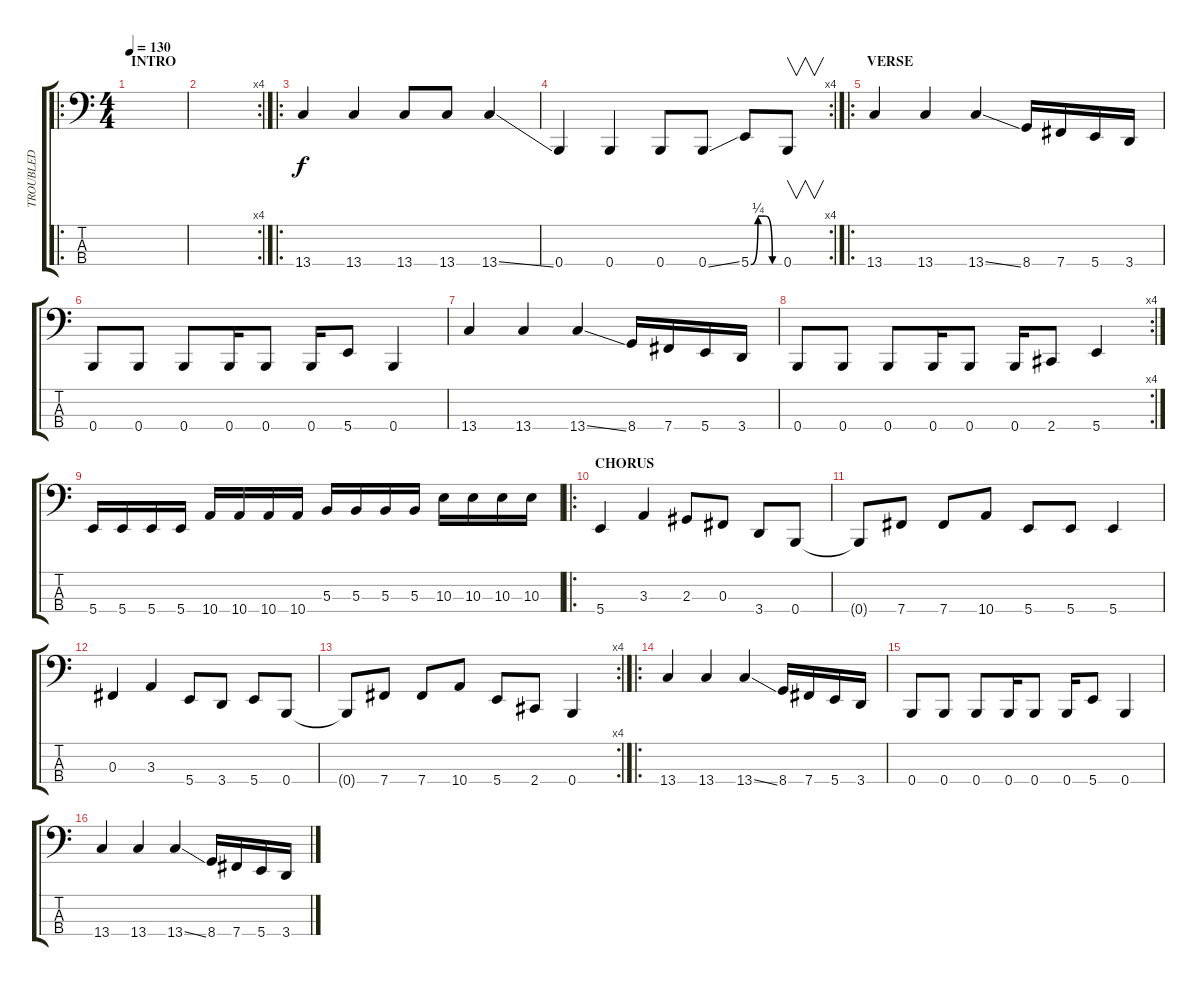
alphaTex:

\track ("TROUBLED" "TROUBLED") {instrument electricbasspick}
\staff {score tabs}
\tuning (E2 B1 Gb1 B0) {hide}
\ro
\ts (4 4)
\section ("" "INTRO")
\tempo 130
\clef f4
\ks c
|
\rc 4
|
\ro
13.4.4 13.4.4 13.4.8 13.4.8 13.4{ss}.4 |
\rc 4
0.4.4 0.4.4 0.4.8 0.4{ss}.8 5.4{be (custom 0 0 15 1 30 1 45 0 60 0)}.8 0.4.8{v} |
\ro
\section ("" "VERSE")
13.4.4{dy f} 13.4.4 13.4{ss}.4 8.4.16 7.4.16 5.4.16 3.4.16 |
0.4.8 0.4.8 0.4.8 0.4.16 0.4.8 0.4.16 5.4.8 0.4.4 |
13.4.4 13.4.4 13.4{ss}.4 8.4.16 7.4.16 5.4.16 3.4.16 |
\rc 4
0.4.8 0.4.8 0.4.8 0.4.16 0.4.8 0.4.16 2.4.8 5.4.4 |
5.4.16 5.4.16 5.4.16 5.4.16 10.4.16 10.4.16 10.4.16 10.4.16 5.3.16 5.3.16 5.3.16 5.3.16 10.3.16 10.3.16 10.3.16 10.3.16 |
\ro
\section ("" "CHORUS")
5.4.4 3.3.4 2.3.8 0.3.8 3.4.8 0.4.8 |
0.4{t}.8 7.4.8 7.4.8 10.4.8 5.4.8 5.4.8 5.4.4 |
0.3.4 3.3.4 5.4.8 3.4.8 5.4.8 0.4.8 |
\rc 4
0.4{t}.8 7.4.8 7.4.8 10.4.8 5.4.8 2.4.8 0.4.4 |
\ro
13.4.4 13.4.4 13.4{ss}.4 8.4.16 7.4.16 5.4.16 3.4.16 |
0.4.8 0.4.8 0.4.8 0.4.16 0.4.8 0.4.16 5.4.8 0.4.4 |
13.4.4 13.4.4 13.4{ss}.4 8.4.16 7.4.16 5.4.16 3.4.16
